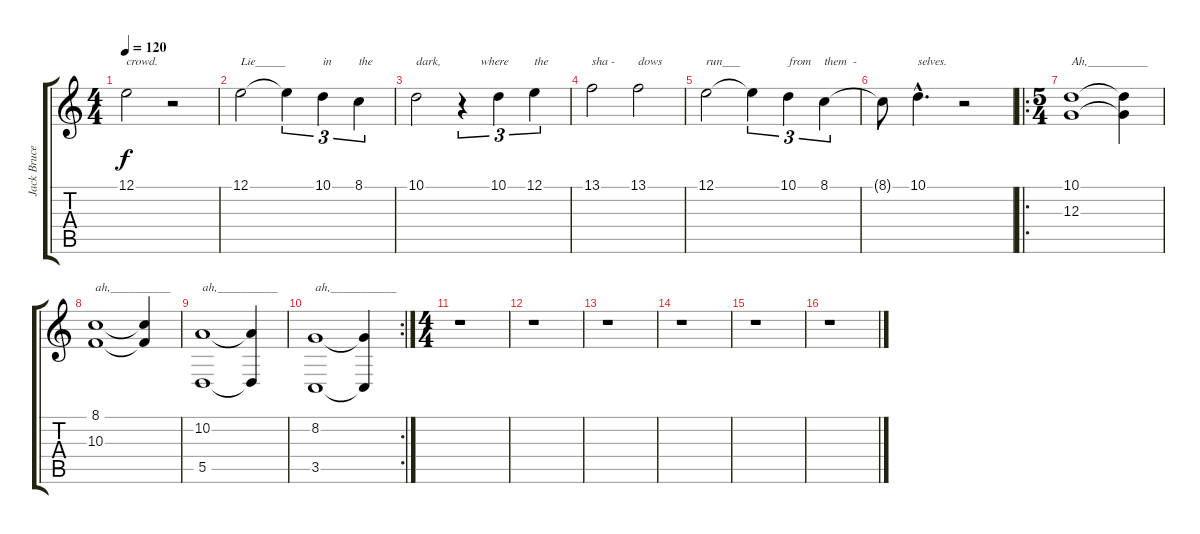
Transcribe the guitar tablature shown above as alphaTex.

\track ("Jack Bruce (Vocals)" "Jack Bruce") {instrument lead2sawtooth}
\staff {score tabs}
\tuning (E4 B3 G3 D3 A2 E2) {hide}
\ts (4 4)
\tempo 120
\clef g2
\ks c
12.1.2{txt "crowd." dy f} r.2 |
12.1.2{txt "Lie_____"} 12.1{t}.4{tu (3 2)} 10.1.4{tu (3 2) txt "in"} 8.1.4{tu (3 2) txt "the"} |
10.1.2{txt "dark,"} r.4{tu (3 2) txt "      where"} 10.1.4{tu (3 2)} 12.1.4{tu (3 2) txt "the"} |
13.1.2{txt "sha -"} 13.1.2{txt "dows"} |
12.1.2{txt "run___"} 12.1{t}.4{tu (3 2)} 10.1.4{tu (3 2) txt "from"} 8.1.4{tu (3 2) txt "them  -"} |
8.1{t}.8 10.1{hac}.4{d txt "selves."} r.2 |
\ro
\ts (5 4)
(10.1 12.3).1{txt "Ah,__________" instrument choiraahs} (10.1{t} 12.3{t}).4 |
(8.1 10.3).1{txt "ah,__________"} (8.1{t} 10.3{t}).4 |
(10.2 5.5).1{txt "ah,__________"} (10.2{t} 5.5{t}).4 |
\rc 2
(8.2 3.5).1{txt "ah,___________"} (8.2{t} 3.5{t}).4 |
\ts (4 4)
r.1 |
r.1 |
r.1 |
r.1 |
r.1 |
r.1
